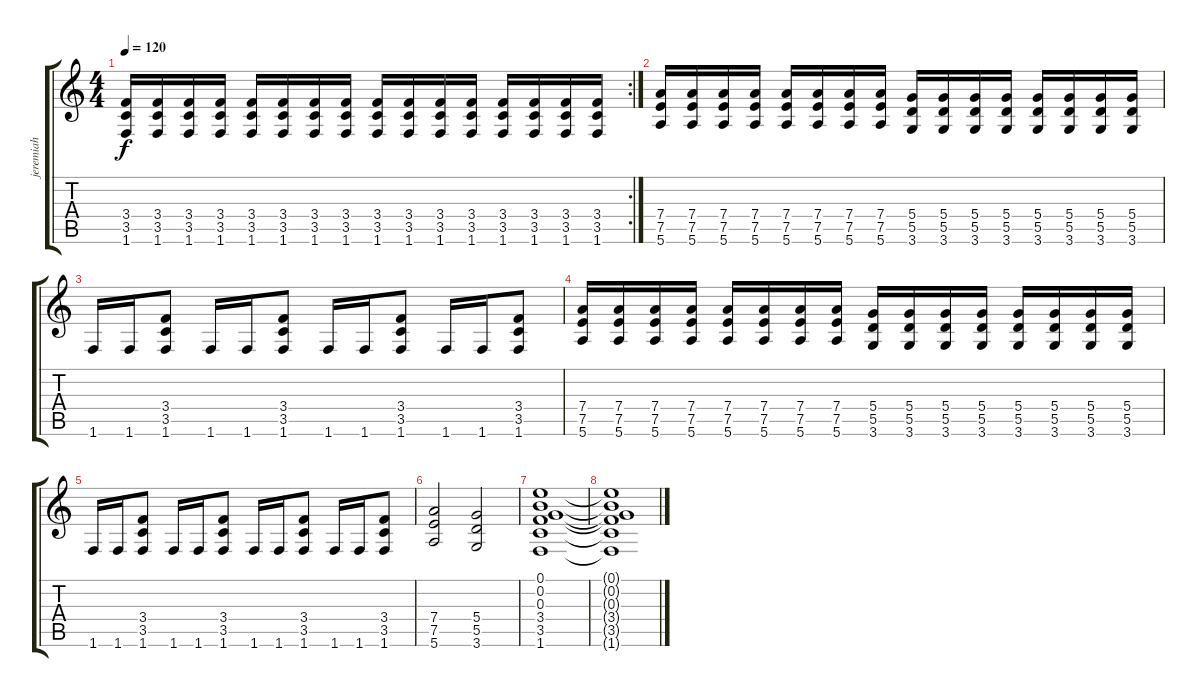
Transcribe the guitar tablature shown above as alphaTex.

\track ("jeremiah" "jeremiah") {instrument distortionguitar}
\staff {score tabs}
\tuning (E4 B3 G3 D3 A2 E2) {hide}
\rc 2
\ts (4 4)
\tempo 120
\clef g2
\ks c
(3.4 3.5 1.6).16{dy f} (3.4 3.5 1.6).16 (3.4 3.5 1.6).16 (3.4 3.5 1.6).16 (3.4 3.5 1.6).16 (3.4 3.5 1.6).16 (3.4 3.5 1.6).16 (3.4 3.5 1.6).16 (3.4 3.5 1.6).16 (3.4 3.5 1.6).16 (3.4 3.5 1.6).16 (3.4 3.5 1.6).16 (3.4 3.5 1.6).16 (3.4 3.5 1.6).16 (3.4 3.5 1.6).16 (3.4 3.5 1.6).16 |
(7.4 7.5 5.6).16 (7.4 7.5 5.6).16 (7.4 7.5 5.6).16 (7.4 7.5 5.6).16 (7.4 7.5 5.6).16 (7.4 7.5 5.6).16 (7.4 7.5 5.6).16 (7.4 7.5 5.6).16 (5.4 5.5 3.6).16 (5.4 5.5 3.6).16 (5.4 5.5 3.6).16 (5.4 5.5 3.6).16 (5.4 5.5 3.6).16 (5.4 5.5 3.6).16 (5.4 5.5 3.6).16 (5.4 5.5 3.6).16 |
1.6.16{instrument electricguitarmuted} 1.6.16 (3.4 3.5 1.6).8{instrument distortionguitar} 1.6.16{instrument electricguitarmuted} 1.6.16 (3.4 3.5 1.6).8{instrument distortionguitar} 1.6.16{instrument electricguitarmuted} 1.6.16 (3.4 3.5 1.6).8{instrument distortionguitar} 1.6.16{instrument electricguitarmuted} 1.6.16 (3.4 3.5 1.6).8{instrument distortionguitar} |
(7.4 7.5 5.6).16 (7.4 7.5 5.6).16 (7.4 7.5 5.6).16 (7.4 7.5 5.6).16 (7.4 7.5 5.6).16 (7.4 7.5 5.6).16 (7.4 7.5 5.6).16 (7.4 7.5 5.6).16 (5.4 5.5 3.6).16 (5.4 5.5 3.6).16 (5.4 5.5 3.6).16 (5.4 5.5 3.6).16 (5.4 5.5 3.6).16 (5.4 5.5 3.6).16 (5.4 5.5 3.6).16 (5.4 5.5 3.6).16 |
1.6.16{instrument electricguitarmuted} 1.6.16 (3.4 3.5 1.6).8{instrument distortionguitar} 1.6.16{instrument electricguitarmuted} 1.6.16 (3.4 3.5 1.6).8{instrument distortionguitar} 1.6.16{instrument electricguitarmuted} 1.6.16 (3.4 3.5 1.6).8{instrument distortionguitar} 1.6.16{instrument electricguitarmuted} 1.6.16 (3.4 3.5 1.6).8{instrument distortionguitar} |
(7.4 7.5 5.6).2 (5.4 5.5 3.6).2 |
(0.1 0.2 0.3 3.4 3.5 1.6).1 |
(0.1{t} 0.2{t} 0.3{t} 3.4{t} 3.5{t} 1.6{t}).1
